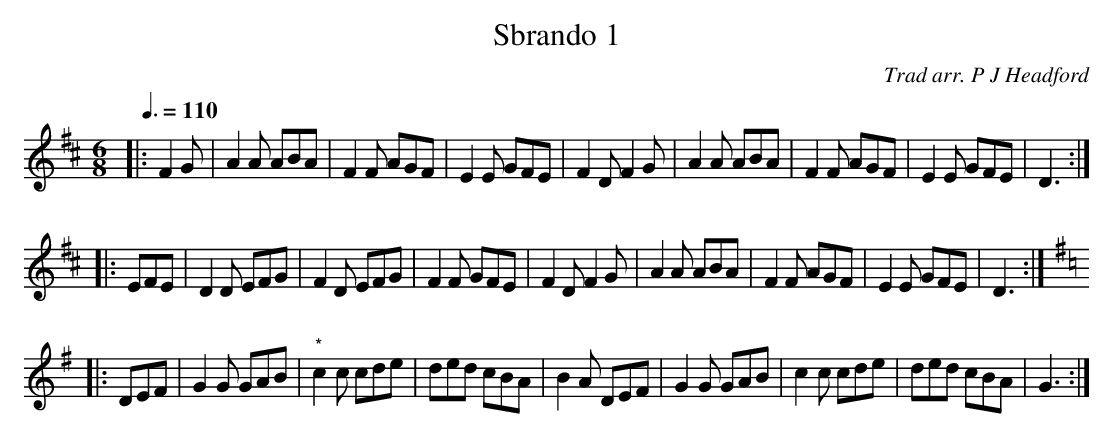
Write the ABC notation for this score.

X:1
T:Sbrando 1
C:Trad arr. P J Headford
M:6/8
L:1/8
Q:3/8=110
K:D
|:F2G|A2A ABA|F2F AGF|E2E GFE|F2D F2G|\
A2A ABA|F2F AGF|E2E GFE|D3:|]
|:EFE|D2D EFG|F2D EFG|F2F GFE|\
F2D F2G|A2A ABA|F2F AGF|E2E GFE|D3:|]
K:G
|:DEF|G2G GAB|"^*"c2c cde|ded cBA|B2A DEF|\
G2G GAB|c2c cde|ded cBA|G3:|]
